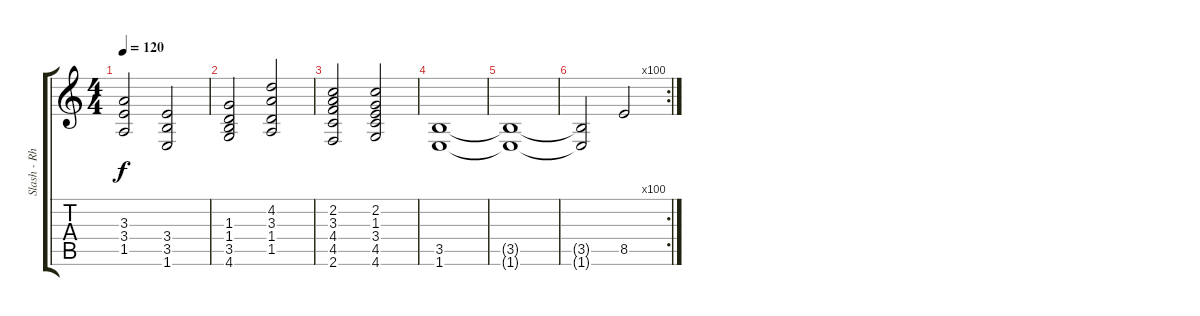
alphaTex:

\track ("Slash - Rhythm Guitar" "Slash - Rh") {instrument distortionguitar}
\staff {score tabs}
\tuning (Eb4 Bb3 Gb3 Db3 Ab2 Eb2) {hide}
\ts (4 4)
\tempo 120
\clef g2
\ks c
(3.3 3.4 1.5).2{dy f} (3.4 3.5 1.6).2 |
(1.3 1.4 3.5 4.6).2 (4.2 3.3 1.4 1.5).2 |
(2.2 3.3 4.4 4.5 2.6).2 (2.2 1.3 3.4 4.5 4.6).2 |
(3.5 1.6).1 |
(3.5{t} 1.6{t}).1 |
\rc 100
(3.5{t} 1.6{t}).2 8.5.2
